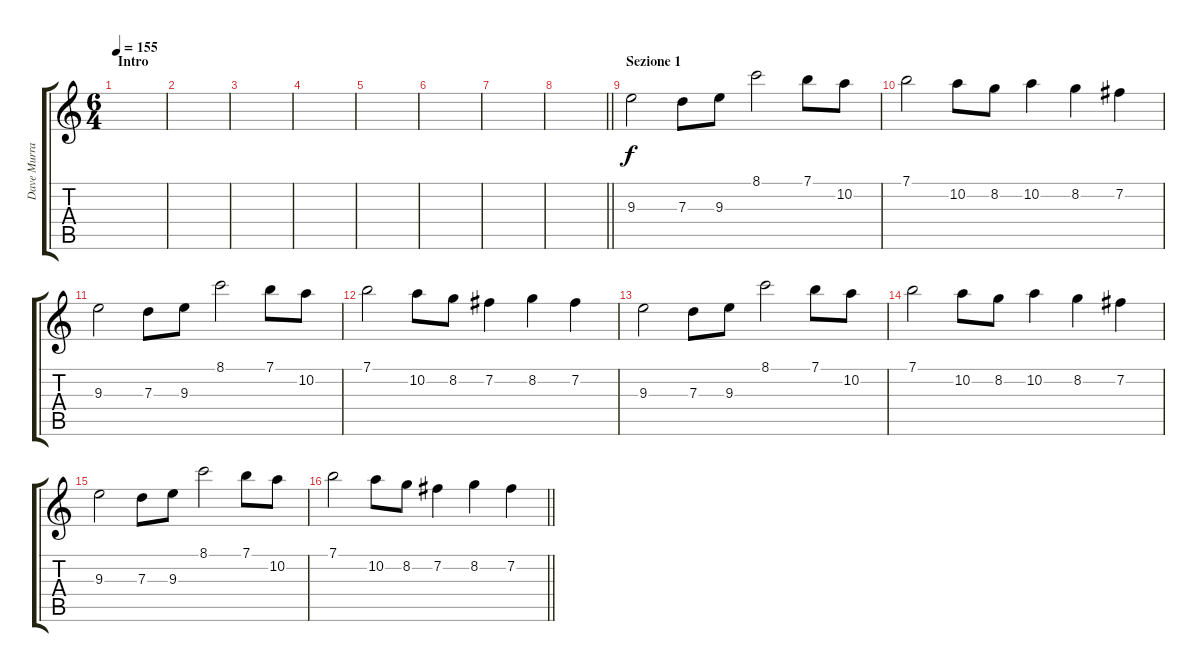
\track ("Dave Murray" "Dave Murra") {instrument distortionguitar}
\staff {score tabs}
\tuning (E4 B3 G3 D3 A2 E2) {hide}
\ts (6 4)
\section ("" "Intro")
\tempo 155
\clef g2
\ks c
|
|
|
|
|
|
|
\barLineRight lightlight
|
\section ("" "Sezione 1")
9.3.2{volume 16 instrument electricguitarclean} 7.3.8 9.3.8 8.1.2 7.1.8 10.2.8 |
7.1.2 10.2.8 8.2.8 10.2.4 8.2.4 7.2.4 |
9.3.2 7.3.8 9.3.8 8.1.2 7.1.8 10.2.8 |
7.1.2 10.2.8 8.2.8 7.2.4 8.2.4 7.2.4 |
9.3.2 7.3.8 9.3.8 8.1.2 7.1.8 10.2.8 |
7.1.2 10.2.8 8.2.8 10.2.4 8.2.4 7.2.4 |
9.3.2 7.3.8 9.3.8 8.1.2 7.1.8 10.2.8 |
\barLineRight lightlight
7.1.2 10.2.8 8.2.8 7.2.4 8.2.4 7.2.4
